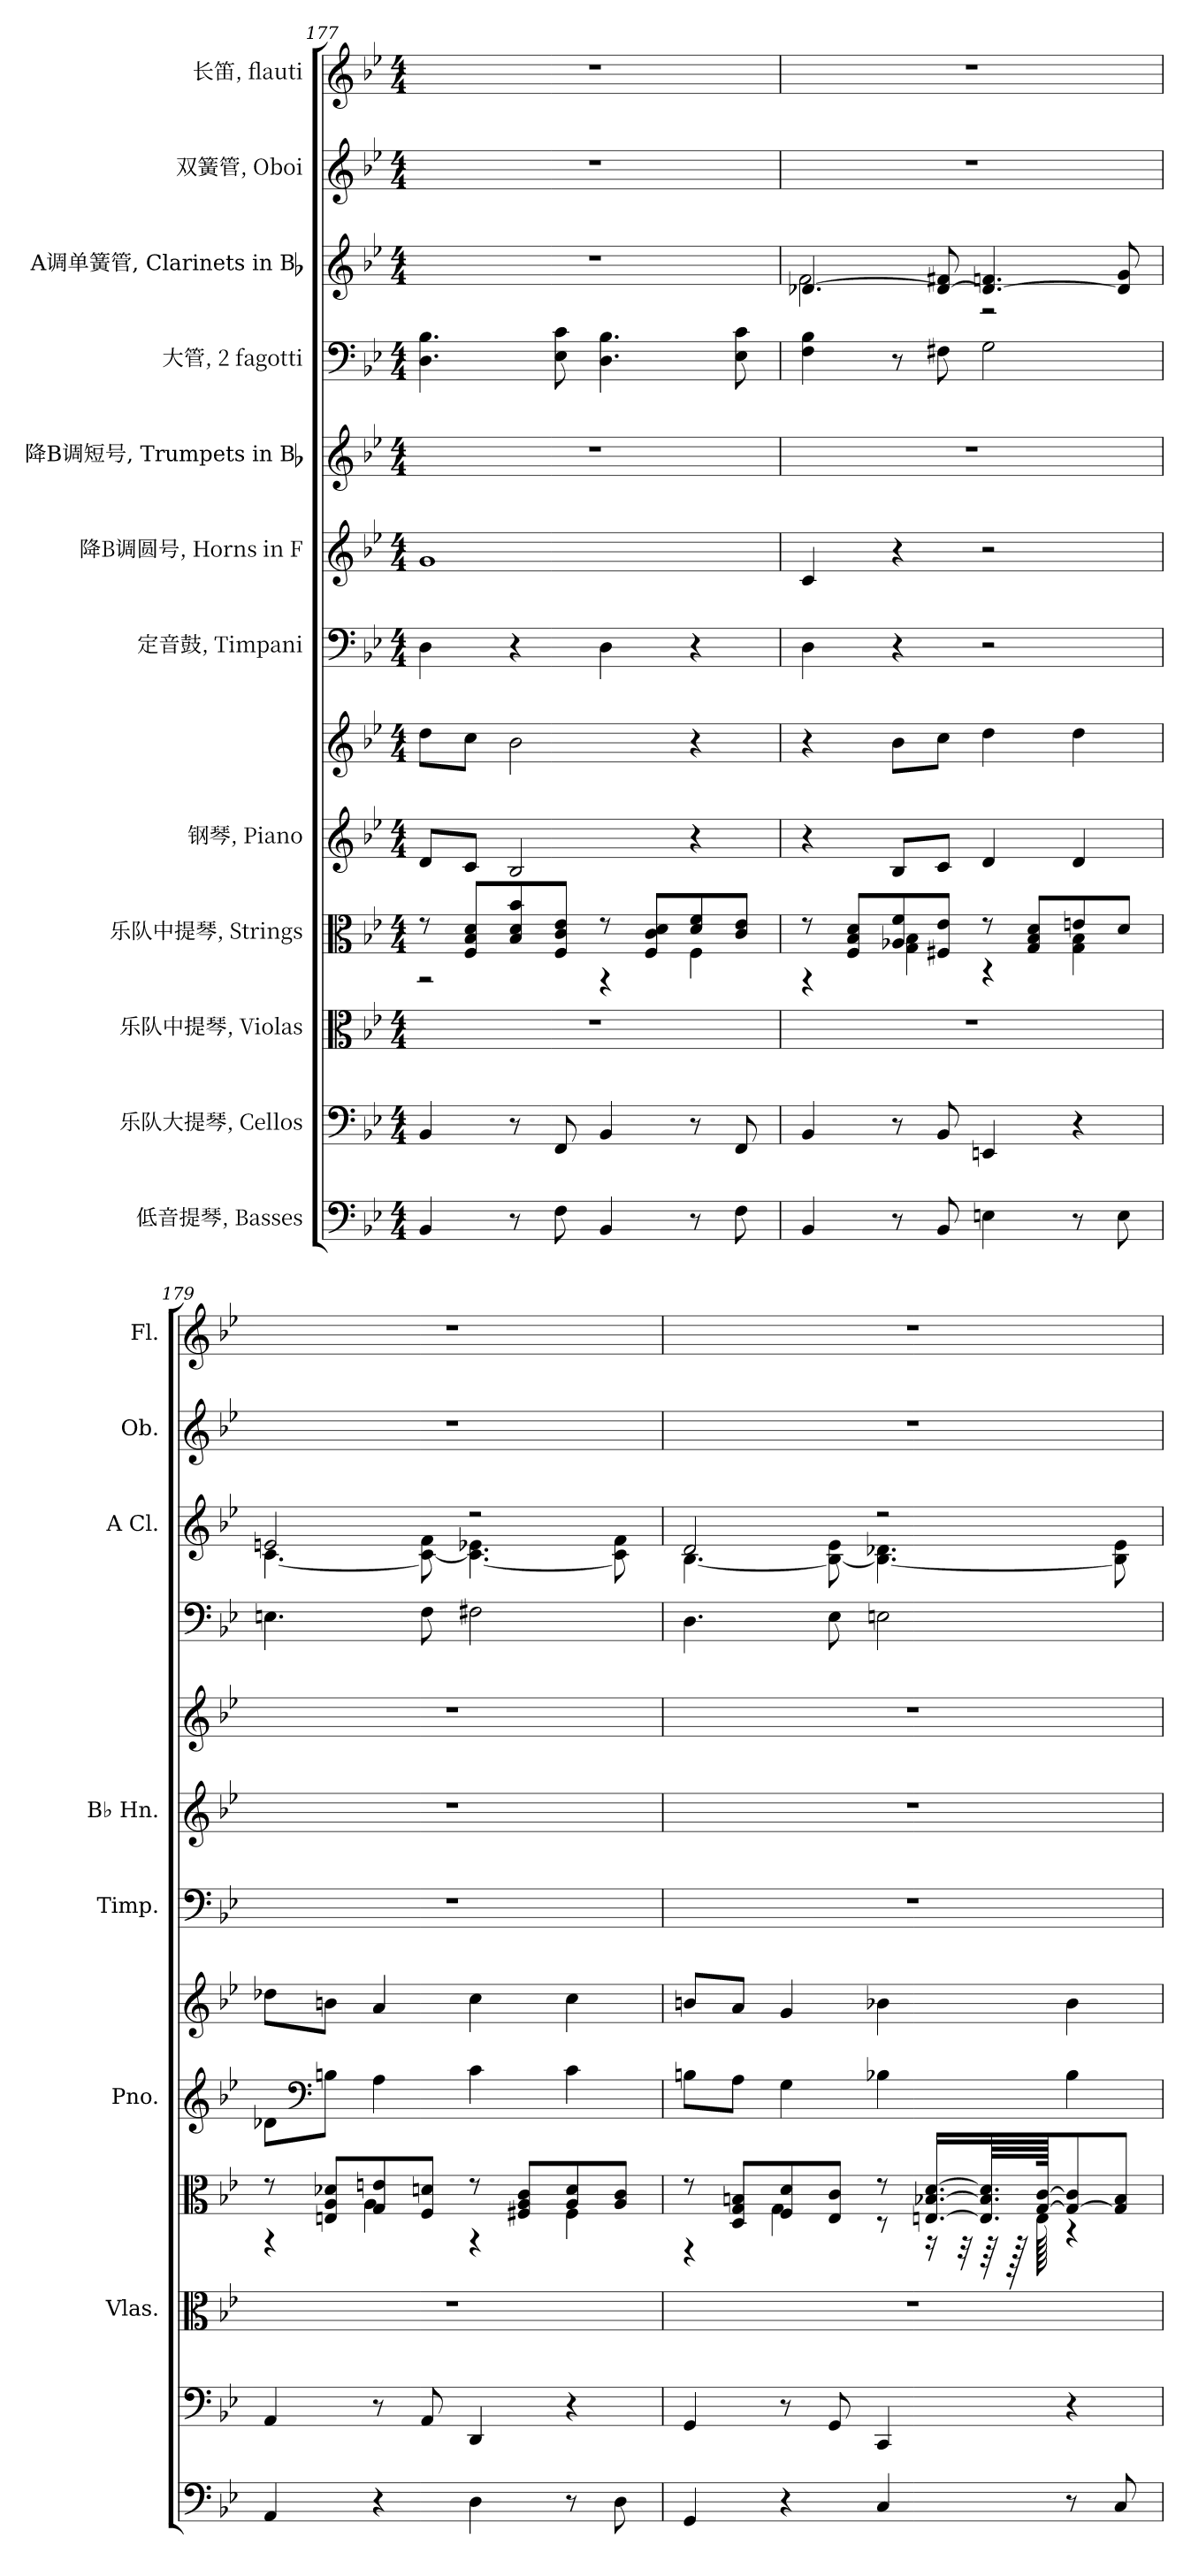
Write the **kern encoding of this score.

**kern	**kern	**kern	**kern	**kern	**kern	**kern	**kern	**kern	**kern	**kern	**kern	**kern
*part12	*part11	*part10	*part9	*part8	*part8	*part7	*part6	*part5	*part4	*part3	*part2	*part1
*staff13	*staff12	*staff11	*staff10	*staff9	*staff8	*staff7	*staff6	*staff5	*staff4	*staff3	*staff2	*staff1
*I"低音提琴, Basses	*I"乐队大提琴, Cellos	*I"乐队中提琴, Violas	*I"乐队中提琴, Strings	*I"钢琴, Piano	*	*I"定音鼓, Timpani	*I"降B调圆号, Horns in F	*I"降B调短号, Trumpets in Bb	*I"大管, 2 fagotti	*I"A调单簧管, Clarinets in Bb	*I"双簧管, Oboi	*I"长笛, flauti
*	*	*I'Vlas.	*	*I'Pno.	*	*I'Timp.	*I'B♭ Hn.	*	*	*I'A Cl.	*I'Ob.	*I'Fl.
*clefF4	*clefF4	*clefC3	*clefC3	*clefG2	*clefG2	*clefF4	*clefG2	*clefG2	*clefF4	*clefG2	*clefG2	*clefG2
*ITrd7c12	*	*	*	*	*	*	*ITrd1c2	*ITrd1c2	*	*ITrd2c3	*	*
*k[b-e-]	*k[b-e-]	*k[b-e-]	*k[b-e-]	*k[b-e-]	*k[b-e-]	*k[b-e-]	*k[b-e-a-d-]	*k[b-e-a-d-]	*k[b-e-]	*k[f#]	*k[b-e-]	*k[b-e-]
*M4/4	*M4/4	*M4/4	*M4/4	*M4/4	*M4/4	*M4/4	*M4/4	*M4/4	*M4/4	*M4/4	*M4/4	*M4/4
=177	=177	=177	=177	=177	=177	=177	=177	=177	=177	=177	=177	=177
*	*	*	*^	*	*	*	*	*	*	*	*	*
4BBB-/	4BB-/	1r	8r	2r	8d/L	8dd\L	4D\	1f	1r	4.D\ 4.B-\	1r	1r	1r
.	.	.	8F/ 8B-/ 8d/L	.	8c/J	8cc\J	.	.	.	.	.	.	.
8r	8r	.	8B-/ 8d/ 8b-/	.	2B-/	2b-\	4r	.	.	.	.	.	.
8FF\	8FF/	.	8F/ 8c/ 8e-/J	.	.	.	.	.	.	8E-\ 8c\	.	.	.
4BBB-/	4BB-/	.	8r	4r	.	.	4D\	.	.	4.D\ 4.B-\	.	.	.
.	.	.	8F/ 8c/ 8d/L	.	.	.	.	.	.	.	.	.	.
8r	8r	.	8d/ 8f/	4F\	4r	4r	4r	.	.	.	.	.	.
8FF\	8FF/	.	8c/ 8e-/J	.	.	.	.	.	.	8E-\ 8c\	.	.	.
!!LO:PB:g=z
=178	=178	=178	=178	=178	=178	=178	=178	=178	=178	=178	=178	=178	=178
*	*	*	*	*	*	*	*	*	*	*	*^	*	*
4BBB-/	4BB-/	1r	8r	4r	4r	4r	4D\	4B-/	1r	4F\ 4B-\	[4.B-X/	2d\	1r	1r
.	.	.	8F/ 8B-/ 8d/L	.	.	.	.	.	.	.	.	.	.	.
8r	8r	.	8A-X/ 8f/	4G\ 4B-\	8B-/L	8b-\L	4r	4r	.	8r	.	.	.	.
8BBB-/	8BB-/	.	8F#X/ 8e-/J	.	8c/J	8cc\J	.	.	.	8F#X\	8B-/_ 8d#X/	.	.	.
4EEn\	4EEn/	.	8r	4r	4d/	4dd\	2r	2r	.	2G\	4.B-/_ 4.dn/	2r	.	.
.	.	.	8G/ 8B-/ 8d/L	.	.	.	.	.	.	.	.	.	.	.
8r	4r	.	8en/	4G\ 4B-\	4d/	4dd\	.	.	.	.	.	.	.	.
8EE\	.	.	8d/J	.	.	.	.	.	.	.	8B-/] 8e/	.	.	.
=179	=179	=179	=179	=179	=179	=179	=179	=179	=179	=179	=179	=179	=179	=179
4AAA/	4AA/	1r	8r	4r	8d-X\L	8dd-X\L	1r	1r	1r	4.En\	2c#X/	[4.A\	1r	1r
*	*	*	*	*	*clefF4	*	*	*	*	*	*	*	*	*
.	.	.	8En/ 8A/ 8d-X/L	.	8Bn\J	8bn\J	.	.	.	.	.	.	.	.
4r	8r	.	8G/ 8en/	4A\	4A\	4a/	.	.	.	.	.	.	.	.
.	8AA/	.	8F/ 8dn/J	.	.	.	.	.	.	8F\	.	8A\_ 8d\	.	.
4DD\	4DD/	.	8r	4r	4c\	4cc\	.	.	.	2F#X\	2r	4.A\_ 4.cn\	.	.
.	.	.	8F#X/ 8A/ 8c/L	.	.	.	.	.	.	.	.	.	.	.
8r	4r	.	8A/ 8d/	4F#\	4c\	4cc\	.	.	.	.	.	.	.	.
8DD\	.	.	8A/ 8c/J	.	.	.	.	.	.	.	.	8A\] 8d\	.	.
!!LO:PB:g=z
=180	=180	=180	=180	=180	=180	=180	=180	=180	=180	=180	=180	=180	=180	=180
4GGG/	4GG/	1r	8r	4r	8Bn\L	8bn/L	1r	1r	1r	4.D\	2B/	[4.G\	1r	1r
.	.	.	8D/ 8G/ 8Bn/L	.	8A\J	8a/J	.	.	.	.	.	.	.	.
4r	8r	.	8F/ 8d/	4G\	4G\	4g/	.	.	.	.	.	.	.	.
.	8GG/	.	8E-/ 8c/J	.	.	.	.	.	.	8E-\	.	8G\_ 8c\	.	.
4CC/	4CC/	.	8r	8r	4B-X\	4b-X\	.	.	.	2En\	2r	4.G\_ 4.B-X\	.	.
.	.	.	[16.En/ [16.B-X/ [16.d/LL	16r	.	.	.	.	.	.	.	.	.	.
.	.	.	.	32r	.	.	.	.	.	.	.	.	.	.
.	.	.	64.E/] 64.B-/] 64.d/]LL	64r	.	.	.	.	.	.	.	.	.	.
.	.	.	.	128r	.	.	.	.	.	.	.	.	.	.
.	.	.	[128G/ [128c/JJJK	128E\	.	.	.	.	.	.	.	.	.	.
8r	4r	.	8G/_ 8c/]	4r	4B-\	4b-\	.	.	.	.	.	.	.	.
8CC/	.	.	8G/] 8B-/J	.	.	.	.	.	.	.	.	8G\] 8c\	.	.
*	*	*	*v	*v	*	*	*	*	*	*	*v	*v	*	*
=	=	=	=	=	=	=	=	=	=	=	=	=
*-	*-	*-	*-	*-	*-	*-	*-	*-	*-	*-	*-	*-
